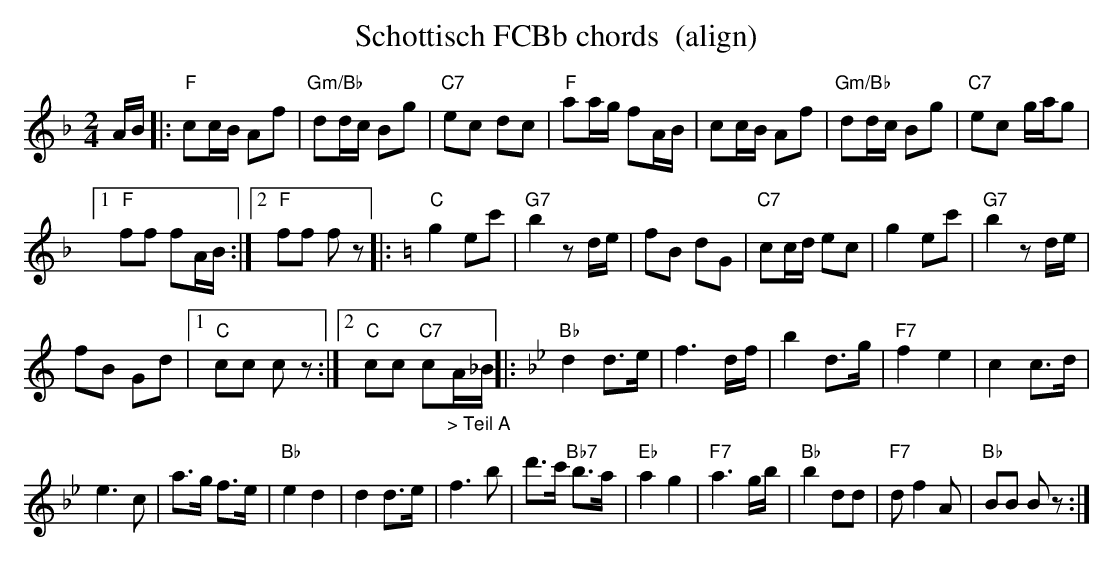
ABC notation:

X:1
T: Schottisch FCBb chords  (align)
M:2/4
L:1/16
K:F %%MIDI gchordon
AB |: "F"c2cB A2f2 | "Gm/Bb"d2dc B2g2 | "C7"e2c2 d2c2 | "F"a2ag f2AB | c2cB A2f2 | \
"Gm/Bb"d2dc B2g2 | "C7"e2c2 gag2 |1
 "F"f2f2 f2AB :|2 "F"f2f2 f2z2 |: [K:C] "C"g4 e2c'2 | "G7"b4z2de | \
f2B2 d2G2 | "C7"c2cd e2c2 | g4 e2c'2 | "G7"b4z2de |
 f2B2 G2d2 |1 "C"c2c2 c2z2 :|2 "C"c2c2 "C7"c2"_> Teil A"A_B || \
|: [K:Bb] "Bb"d4d3e | f6df | b4 d3g | "F7"f4e4 | c4 c3d |
 e6c2 | a3g f3e | "Bb"e4d4 | \
d4d3e | f6b2 | d'3c' "Bb7"b3a | "Eb"a4g4 | "F7"a6gb | "Bb"b4d2d2 | "F7"d2f4A2 | "Bb"B2B2 B2z2 :|
